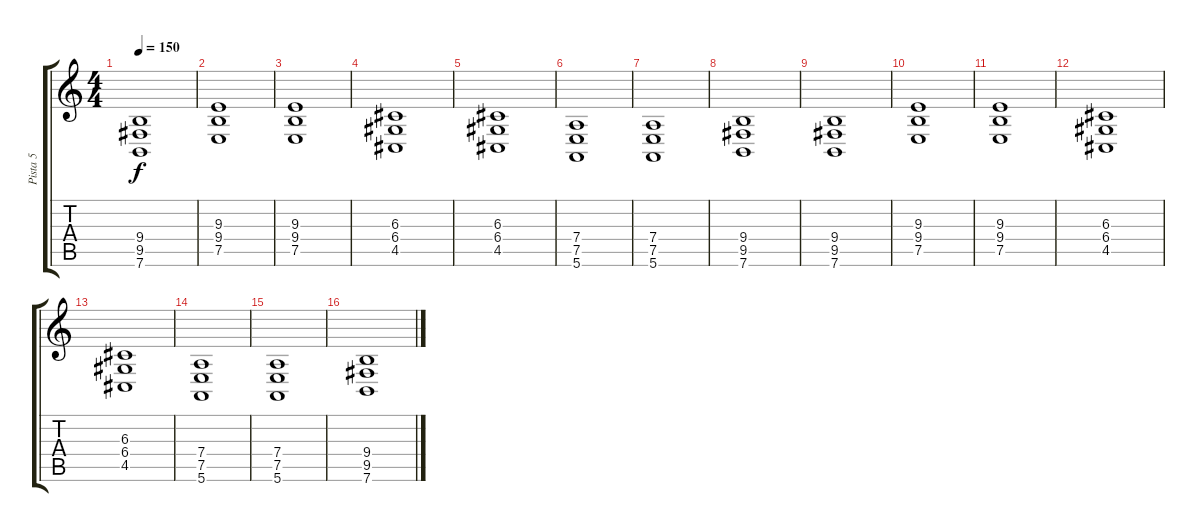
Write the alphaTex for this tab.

\track ("Pista 5" "Pista 5") {instrument stringensemble1}
\staff {score tabs}
\tuning (E4 B3 G3 D3 A2 E2) {hide}
\ts (4 4)
\tempo 150
\clef g2
\ks c
(9.4 9.5 7.6).1{dy f} |
(9.3 9.4 7.5).1 |
(9.3 9.4 7.5).1 |
(6.3 6.4 4.5).1 |
(6.3 6.4 4.5).1 |
(7.4 7.5 5.6).1 |
(7.4 7.5 5.6).1 |
(9.4 9.5 7.6).1 |
(9.4 9.5 7.6).1 |
(9.3 9.4 7.5).1 |
(9.3 9.4 7.5).1 |
(6.3 6.4 4.5).1 |
(6.3 6.4 4.5).1 |
(7.4 7.5 5.6).1 |
(7.4 7.5 5.6).1 |
(9.4 9.5 7.6).1
